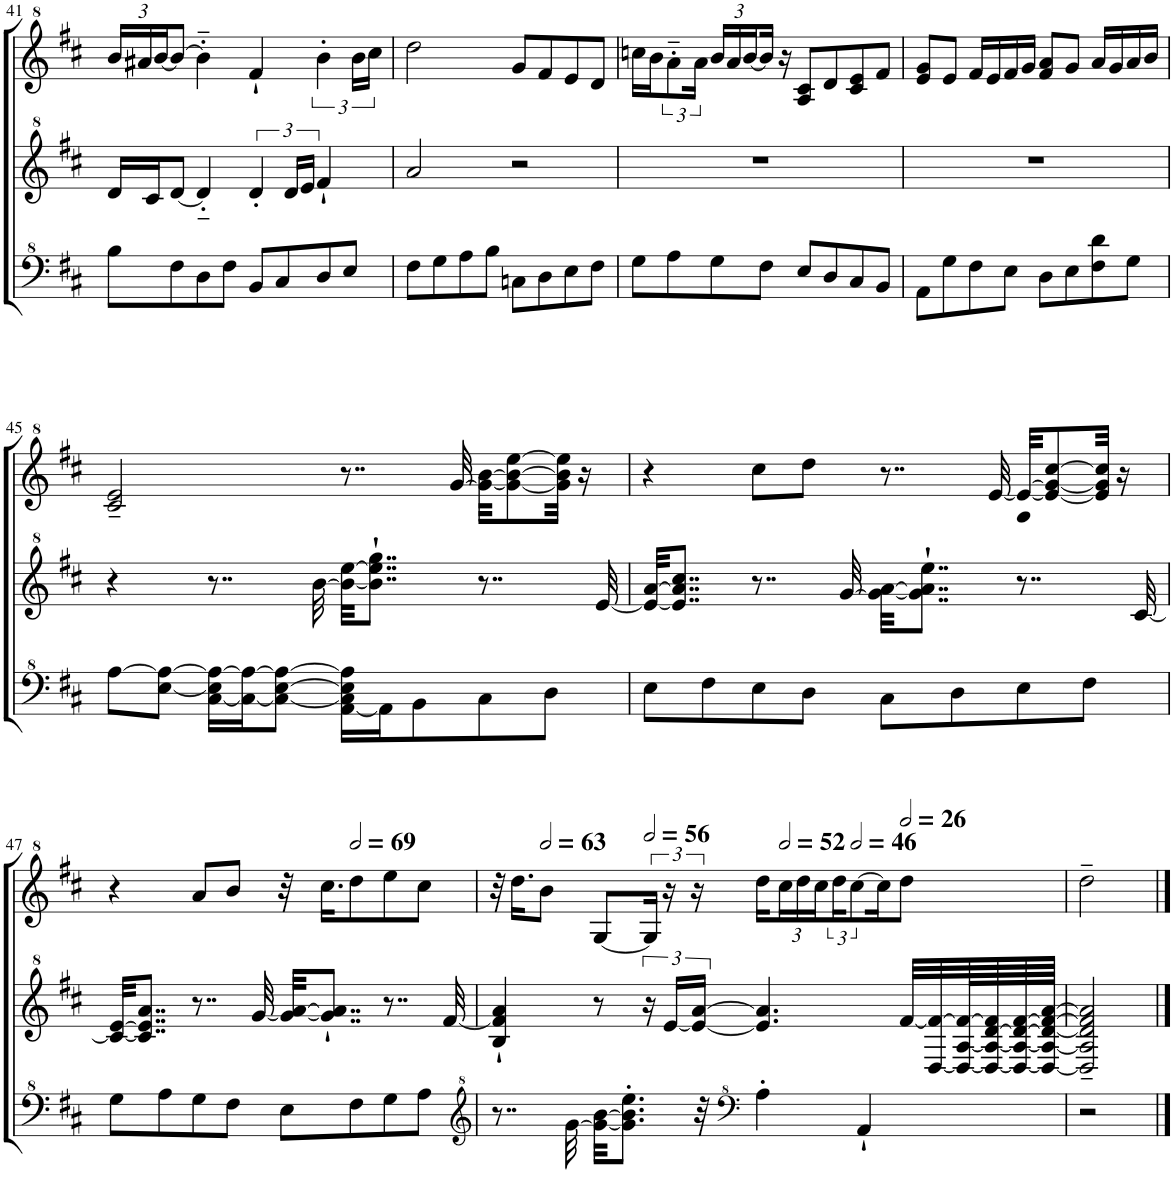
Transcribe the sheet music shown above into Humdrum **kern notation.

**kern	**kern	**kern
*part1	*part1	*part1
*staff3	*staff2	*staff1
*I"Model III	*	*
!!LO:PB:g=z
*clefF^4	*clefG^2	*clefG^2
*k[f#c#]	*k[f#c#]	*k[f#c#]
*M2/2	*M2/2	*M2/2
*met(c|)	*met(c|)	*met(c|)
*	*	*Xbrackettup
=41	=41	=41
8b\L	16dd/LL	24bb/LL
.	.	24aa#X/
.	16cc#/J	.
.	.	[24bb/J
8f#\	[8dd/J	8bb/J_
8d\	4dd'~/]	4bb'~\]
8f#\J	.	.
8B/L	6dd'/	4ff#`/
8c#/	.	.
.	24dd/LL	.
.	24ee/JJ	.
*	*	*brackettup
8d/	4ff#`/	6bb'\
8e/J	.	.
.	.	24bb\LL
.	.	24ccc#\JJ
=42	=42	=42
8f#\L	2aa/	2ddd\
8g\	.	.
8a\	.	.
8b\J	.	.
8cn\L	2r	8gg/L
8d\	.	8ff#/
8e\	.	8ee/
8f#\J	.	8dd/J
=43	=43	=43
8g\L	1r	16cccn\LL
.	.	16bb\J
8a\	.	12aa'~\
.	.	24aa\Jk
*	*	*Xbrackettup
8g\	.	24bb/LL
.	.	24aa/
.	.	[24bb/
8f#\J	.	16bb/JJ]
.	.	16r
8e/L	.	8a/ 8cc#/L
8d/	.	8dd/
8c#/	.	8cc#/ 8ee/
8B/J	.	8ff#/J
=44	=44	=44
8A\L	1r	8ee/ 8gg/L
8g\	.	8ee/J
8f#\	.	16ff#/LL
.	.	16ee/
8e\J	.	16ff#/
.	.	16gg/JJ
8d\L	.	8ff#/ 8aa/L
8e\	.	8gg/J
8f#\ 8dd\	.	16aa/LL
.	.	16gg/
8g\J	.	16aa/
.	.	16bb/JJ
!!LO:LB:g=z
=45	=45	=45
[8a\L	4r	2cc#/~ 2ee/~
[8e\ 8a\_J	.	.
[16c#\ 16e\] 16a\_LL	8..r	.
16c#\_ 16a\_J	.	.
8c#\_ [8e\ 8a\_J	.	.
.	[32bb\	.
[16A\ 16c#\] 16e\] 16a\]LL	32bb\_ [32eee\KKL	8..r
.	8..bb\]` 8..eee\]` 8..ggg\`J	.
16A\J]	.	.
8B\	.	.
.	.	[32gg/
8c#\	8..r	32gg\_ [32bb\KKL
.	.	8gg\_ 8bb\_ [8eee\
8d\J	.	.
.	.	32gg\] 32bb\] 32eee\]Jkk
.	.	16r
.	[32ee/	.
=46	=46	=46
8e\L	32ee/_ [32aa/KKL	4r
.	8..ee/] 8..aa/] 8..ccc#/J	.
8f#\	.	.
8e\	8..r	8ccc#\L
8d\J	.	8ddd\J
.	[32gg/	.
8c#\L	32gg\_ [32aa\KKL	8..r
.	8..gg\]` 8..aa\]` 8..eee\`J	.
8d\	.	.
.	.	[32ee/
8e\	8..r	32ee/_ [32gg/KKL
.	.	8ee/_ 8gg/_ [8ccc#/
8f#\J	.	.
.	.	32ee/] 32gg/] 32ccc#/]Jkk
.	.	16r
.	[32cc#/	.
!!LO:LB:g=z
=47	=47	=47
8g\L	32cc#/_ [32ee/KKL	4r
.	8..cc#/] 8..ee/] 8..aa/J	.
8a\	.	.
8g\	8..r	8aa/L
8f#\J	.	8bb/J
.	[32gg/	.
8e\L	32gg/_ [32aa/KKL	32r
.	8..gg/]` 8..aa/]`J	16.ccc#\KL
*	*	*MM138
8f#\	.	8ddd\
8g\	8..r	8eee\
8a\J	.	8ccc#\J
.	[32ff#/	.
=48	=48	=48
*clefG^2	*	*
8..r	4b/` 4ff#/]` 4aa/`	32r
.	.	16.ddd\KL
*	*	*MM126
.	.	8bb\J
[32gg\	.	.
32gg\_ [32bb\KKL	8r	[8g/L
8.gg\]' 8.bb\]' 8.eee\'J	.	.
*	*	*brackettup
*	*	*MM112
.	24r	24g/Jk]
.	[24ee/LL	24r
.	24ee/_ [24aa/JJ	24r
32r	.	.
*clefF^4	*	*
4a'\	4.ee/] 4.aa/]	16ddd\LL
*	*	*Xbrackettup
*	*	*MM104
.	.	24ccc#\
.	.	24ddd\
.	.	24ccc#\
*	*	*brackettup
.	.	24ddd\J
*	*	*MM92
.	.	[12ccc#\
4A`/	.	.
.	.	16ccc#\K]
*	*	*MM52
.	[32ff#/LLL	8ddd\J
.	[32d/ 32ff#/_	.
.	64d/_ [64a/ 64ff#/_L	.
.	64d/_ 64a/_ [64dd/ 64ff#/]	.
.	64d/_ 64a/_ 64dd/_ [64ff#/	.
.	64d/_ 64a/_ 64dd/_ 64ff#/_ [64aa/JJJJ	.
=49	=49	=49
2r	2d/]~ 2a/]~ 2dd/]~ 2ff#/]~ 2aa/]~	2ddd~\
==	==	==
*-	*-	*-
